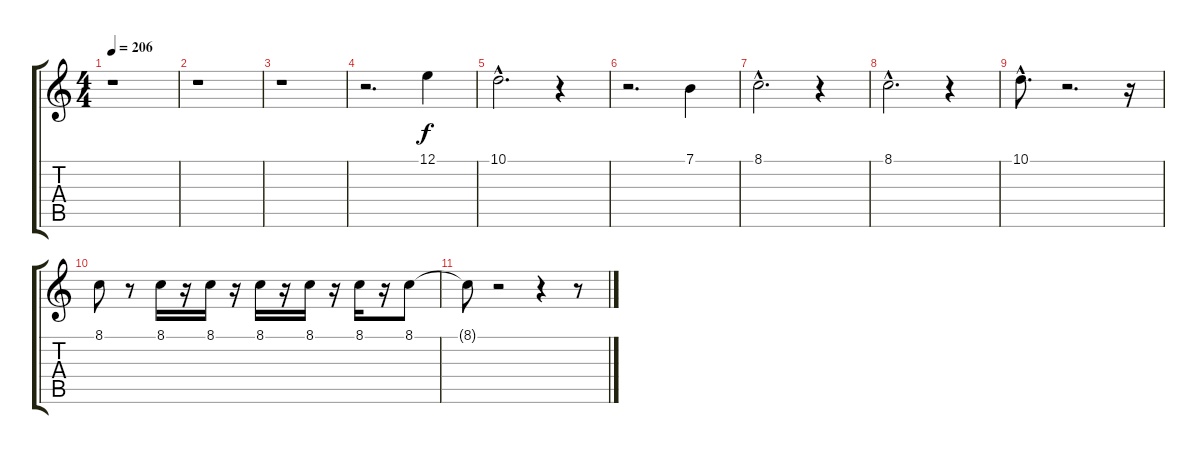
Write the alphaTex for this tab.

\track "" {instrument trumpet}
\staff {score tabs}
\tuning (E4 B3 G3 D3 A2 E2) {hide}
\ts (4 4)
\tempo 206
\clef g2
\ks c
r.1{dy f} |
r.1 |
r.1 |
r.2{d} 12.1.4 |
10.1{hac}.2{d} r.4 |
r.2{d} 7.1.4 |
8.1{hac}.2{d} r.4 |
8.1{hac}.2{d} r.4 |
10.1{hac}.8{d} r.2{d} r.16 |
8.1.8 r.8 8.1.16 r.16 8.1.16 r.16 8.1.16 r.16 8.1.16 r.16 8.1.16 r.16 8.1.8 |
8.1{t}.8 r.2 r.4 r.8
